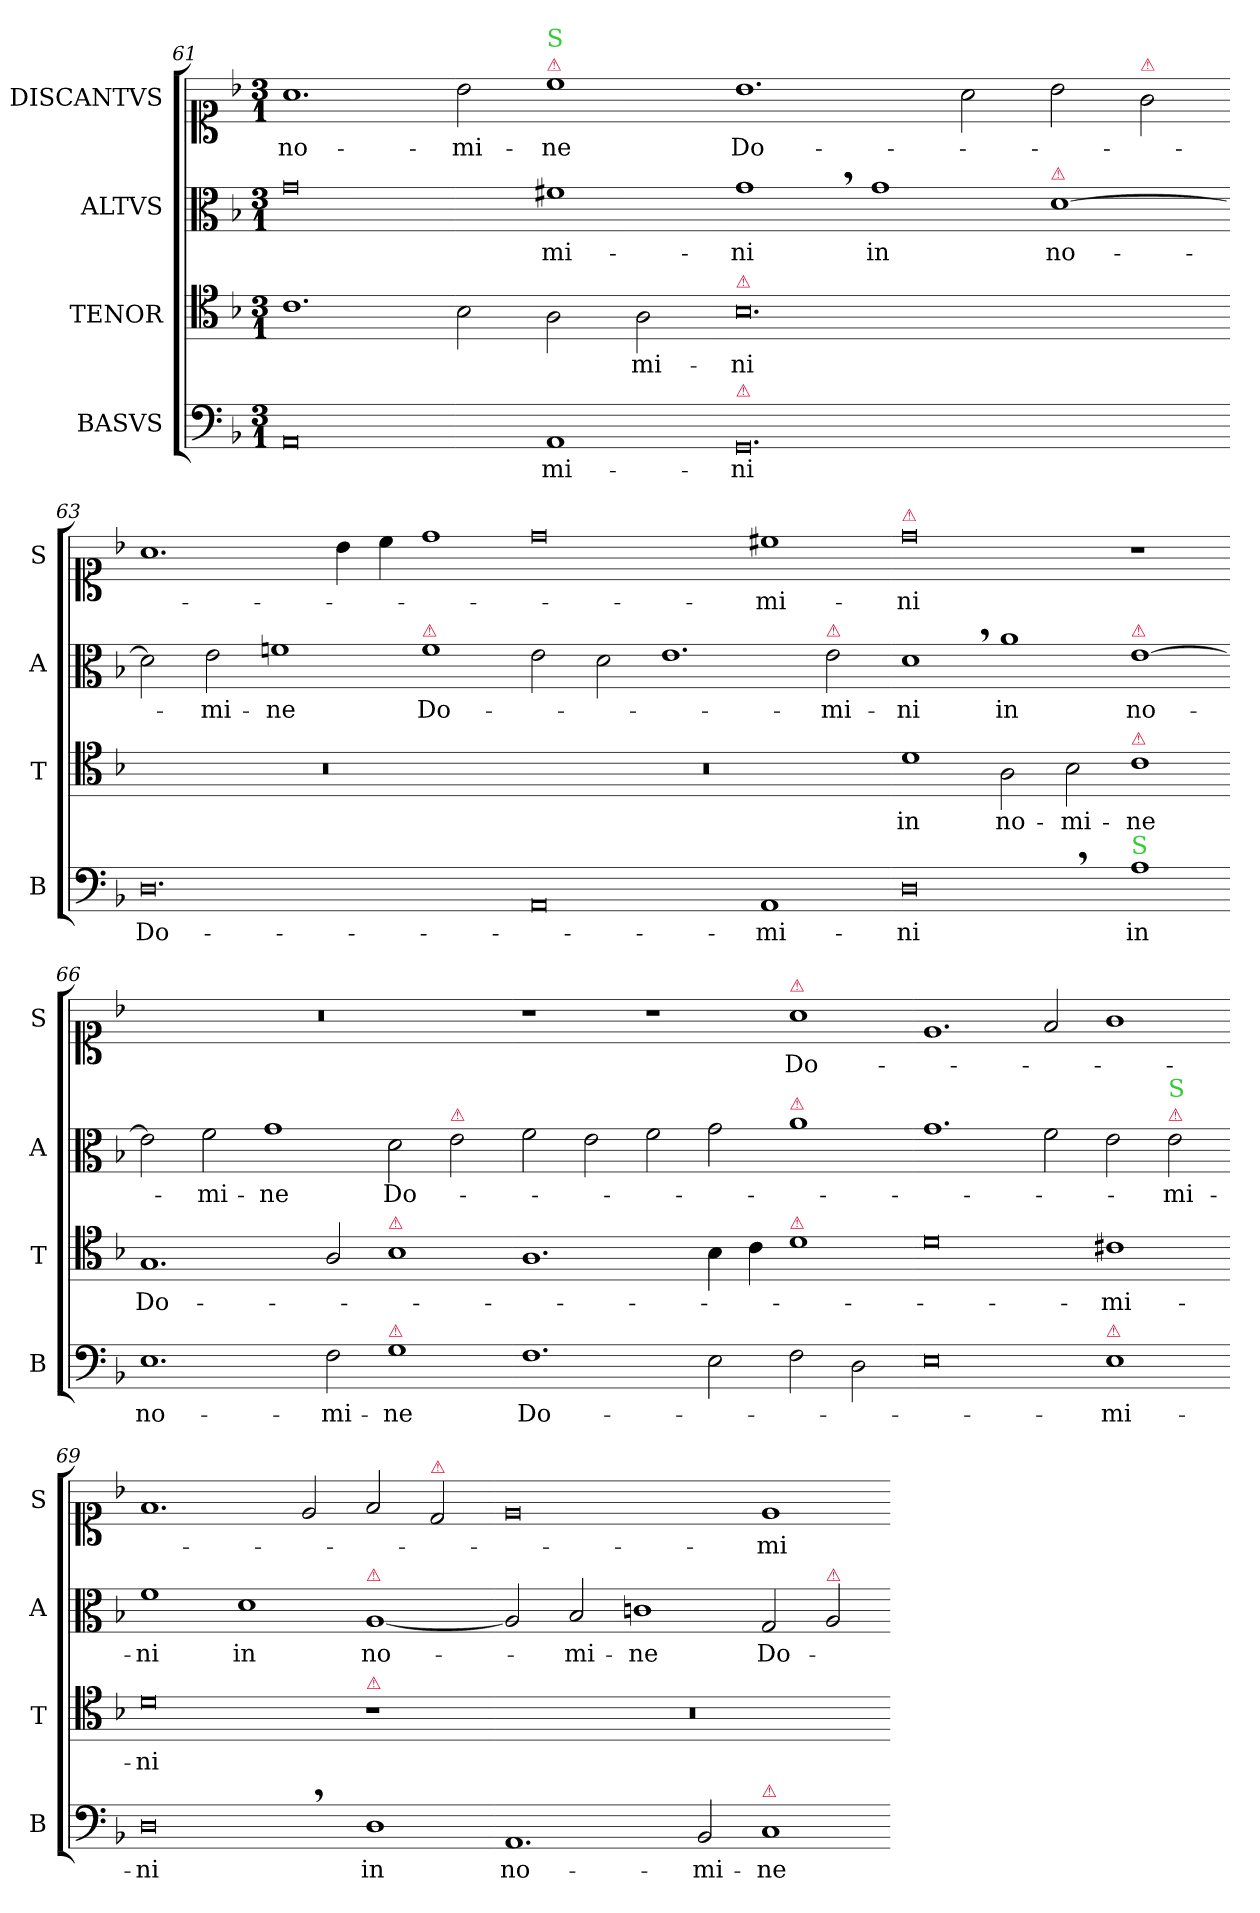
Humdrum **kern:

**kern	**text	**kern	**text	**kern	**text	**kern	**text
*part4	*part4	*part3	*part3	*part2	*part2	*part1	*part1
*staff4	*staff4	*staff3	*staff3	*staff2	*staff2	*staff1	*staff1
*I"BASVS	*	*I"TENOR	*	*I"ALTVS	*	*I"DISCANTVS	*
*I'B	*	*I'T	*	*I'A	*	*I'S	*
*clefF4	*	*clefC4	*	*clefC3	*	*clefC1	*
*k[b-]	*	*k[b-]	*	*k[b-]	*	*k[b-]	*
*G:dor	*	*G:dor	*	*G:dor	*	*G:dor	*
*M3/1	*	*M3/1	*	*M3/1	*	*M3/1	*
=61	=61	=61	=61	=61	=61	=61	=61
0AA/	.	1.c\	.	0g\	.	1.a\	no-
.	.	2B-\	.	.	.	2b-\	-mi-
!	!	!	!	!	!	!LO:TX:a:color=crimson:t=⚠	!
!	!	!	!	!	!	!LO:TX:a:color=limegreen:t=S	!
1AA/	-mi-	2A\	.	1f#X\	-mi-	1cc\	-ne
.	.	2A\	-mi-	.	.	.	.
=62-	=62-	=62-	=62-	=62-	=62-	=62-	=62-
!	!	!LO:TX:a:color=crimson:t=⚠	!	!	!	!	!
!LO:TX:a:color=crimson:t=⚠	!	!	!	!	!	!	!
0.GG/	-ni	0.B-\	-ni	1g,<\	-ni	1.b-\	Do-
.	.	.	.	1g\	in	.	.
.	.	.	.	.	.	2a\	.
!	!	!	!	!LO:TX:a:color=crimson:t=⚠	!	!	!
.	.	.	.	[1d\	no-	2b-\	.
!	!	!	!	!	!	!LO:TX:a:color=crimson:t=⚠	!
.	.	.	.	.	.	2g\	.
=63-	=63-	=63-	=63-	=63-	=63-	=63-	=63-
0.D\	Do-	0.r	.	2d\]	.	1.a\	.
.	.	.	.	2e\	-mi-	.	.
.	.	.	.	1fn\	-ne	.	.
.	.	.	.	.	.	4b-\	.
.	.	.	.	.	.	4cc\	.
!	!	!	!	!LO:TX:a:color=crimson:t=⚠	!	!	!
.	.	.	.	1f\	Do-	1dd\	.
=64-	=64-	=64-	=64-	=64-	=64-	=64-	=64-
0AA/	.	0.r	.	2e\	.	0dd\	.
.	.	.	.	2d\	.	.	.
.	.	.	.	1.e\	.	.	.
1AA/	-mi-	.	.	.	.	1cc#X\	-mi-
!	!	!	!	!LO:TX:a:color=crimson:t=⚠	!	!	!
.	.	.	.	2e\	-mi-	.	.
=65-	=65-	=65-	=65-	=65-	=65-	=65-	=65-
!	!	!	!	!	!	!LO:TX:a:color=crimson:t=⚠	!
0D,<\	-ni	1d\	in	1d,<\	-ni	0dd\	-ni
.	.	2A\	no-	1a\	in	.	.
.	.	2B-\	-mi-	.	.	.	.
!	!	!	!	!LO:TX:a:color=crimson:t=⚠	!	!	!
!	!	!LO:TX:a:color=crimson:t=⚠	!	!	!	!	!
!LO:TX:a:color=limegreen:t=S	!	!	!	!	!	!	!
1A\	in	1c\	-ne	[1e\	no-	1r	.
=66-	=66-	=66-	=66-	=66-	=66-	=66-	=66-
1.E\	no-	1.G/	Do-	2e\]	.	0.r	.
.	.	.	.	2f\	-mi-	.	.
.	.	.	.	1g\	-ne	.	.
2F\	-mi-	2A/	.	.	.	.	.
!	!	!LO:TX:a:color=crimson:t=⚠	!	!	!	!	!
!LO:TX:a:color=crimson:t=⚠	!	!	!	!	!	!	!
1G\	-ne	1B-\	.	2d\	Do-	.	.
!	!	!	!	!LO:TX:a:color=crimson:t=⚠	!	!	!
.	.	.	.	2e\	.	.	.
=67-	=67-	=67-	=67-	=67-	=67-	=67-	=67-
1.F\	Do-	1.A\	.	2f\	.	1r	.
.	.	.	.	2e\	.	.	.
.	.	.	.	2f\	.	1r	.
2E\	.	4B-\	.	2g\	.	.	.
.	.	4c\	.	.	.	.	.
!	!	!	!	!	!	!LO:TX:a:color=crimson:t=⚠	!
!	!	!	!	!LO:TX:a:color=crimson:t=⚠	!	!	!
!	!	!LO:TX:a:color=crimson:t=⚠	!	!	!	!	!
!	!	!	!	!	!	!	!LO:LY:i
2F\	.	1d\	.	1a\	.	1a\	Do-
2D\	.	.	.	.	.	.	.
=68-	=68-	=68-	=68-	=68-	=68-	=68-	=68-
0E\	.	0d\	.	1.g\	.	1.e/	.
.	.	.	.	2f\	.	2f/	.
!LO:TX:a:color=crimson:t=⚠	!	!	!	!	!	!	!
1E\	-mi-	1c#X\	-mi-	2e\	.	1g\	.
!	!	!	!	!LO:TX:a:color=crimson:t=⚠	!	!	!
!	!	!	!	!LO:TX:a:color=limegreen:t=S	!	!	!
.	.	.	.	2e\	-mi-	.	.
=69-	=69-	=69-	=69-	=69-	=69-	=69-	=69-
0D,<\	-ni	0d\	-ni	1f\	-ni	1.f/	.
.	.	.	.	1d\	in	.	.
.	.	.	.	.	.	2e/	.
!	!	!	!	!LO:TX:a:color=crimson:t=⚠	!	!	!
!	!	!LO:TX:a:color=crimson:t=⚠	!	!	!	!	!
1D\	in	1r	.	[1A/	no-	2f/	.
!	!	!	!	!	!	!LO:TX:a:color=crimson:t=⚠	!
.	.	.	.	.	.	2d/	.
=70-	=70-	=70-	=70-	=70-	=70-	=70-	=70-
1.AA/	no-	0.r	.	2A/]	.	0e/	.
.	.	.	.	2B-/	-mi-	.	.
.	.	.	.	1cn\	-ne	.	.
2BB-/	-mi-	.	.	.	.	.	.
!LO:TX:a:color=crimson:t=⚠	!	!	!	!	!	!	!
!	!	!	!	!	!	!	!LO:LY:i
1C/	-ne	.	.	2G/	Do-	1e/	-mi-
!	!	!	!	!LO:TX:a:color=crimson:t=⚠	!	!	!
.	.	.	.	2A/	.	.	.
=-	=-	=-	=-	=-	=-	=-	=-
*-	*-	*-	*-	*-	*-	*-	*-
